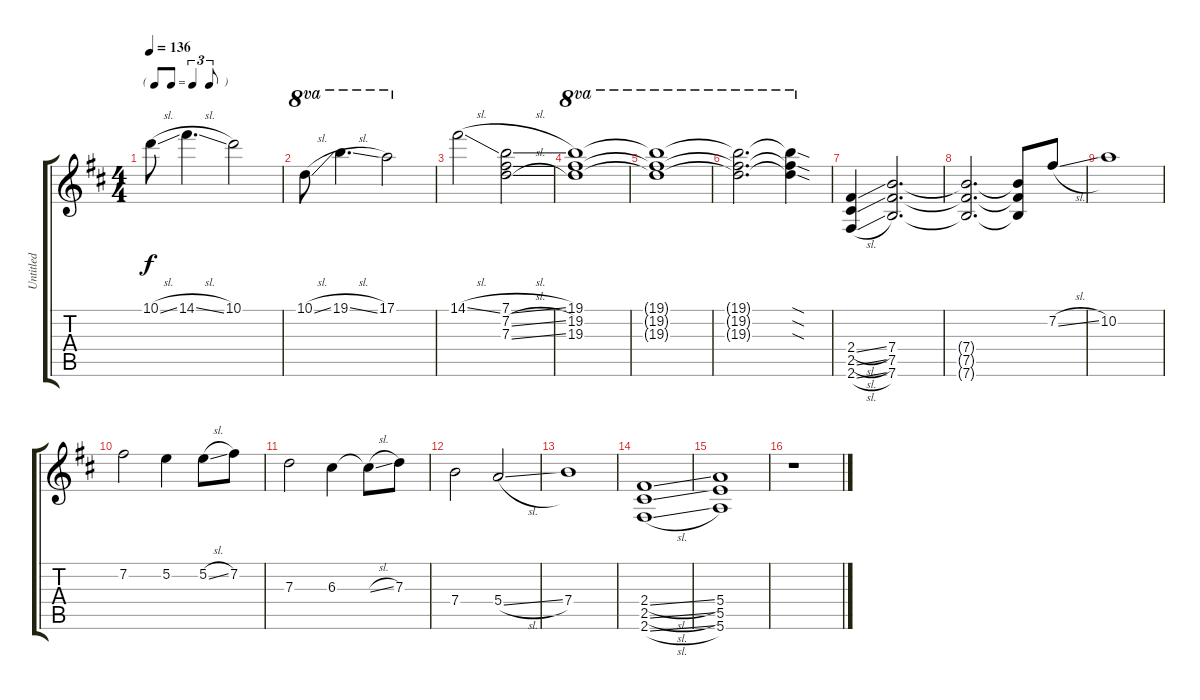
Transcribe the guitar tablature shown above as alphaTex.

\track ("Untitled" "Untitled") {instrument overdrivenguitar}
\staff {score tabs}
\tuning (E4 B3 G3 E3 B2 E2) {hide}
\ts (4 4)
\tf triplet8th
\tempo 136
\clef g2
\ks d
10.1{sl}.8{dy f} 14.1{sl}.4{d} 10.1.2 |
10.1{sl}.8{ot 8va} 19.1{sl}.4{d ot 8va} 17.1.2{ot 8va} |
14.1{sl}.2 (7.1{sl} 7.2{sl} 7.3{sl}).2 |
(19.1 19.2 19.3).1{ot 8va} |
(19.1{t} 19.2{t} 19.3{t}).1{ot 8va} |
(19.1{t} 19.2{t} 19.3{t}).2{d ot 8va} (19.1{sod t} 19.2{sod t} 19.3{sod t}).4{ot 8va} |
(2.4{sl} 2.5{sl} 2.6{sl}).4 (7.4 7.5 7.6).2{d} |
(7.4{t} 7.5{t} 7.6{t}).2{d} (7.4{t} 7.5{t} 7.6{t}).8 7.2{sl}.8 |
10.2.1 |
7.2.2 5.2.4 5.2{sl}.8 7.2.8 |
7.3.2 6.3.4 6.3{sl t}.8 7.3.8 |
7.4.2 5.4{sl}.2 |
7.4.1 |
(2.4{sl} 2.5{sl} 2.6{sl}).1 |
(5.4 5.5 5.6).1 |
r.1
